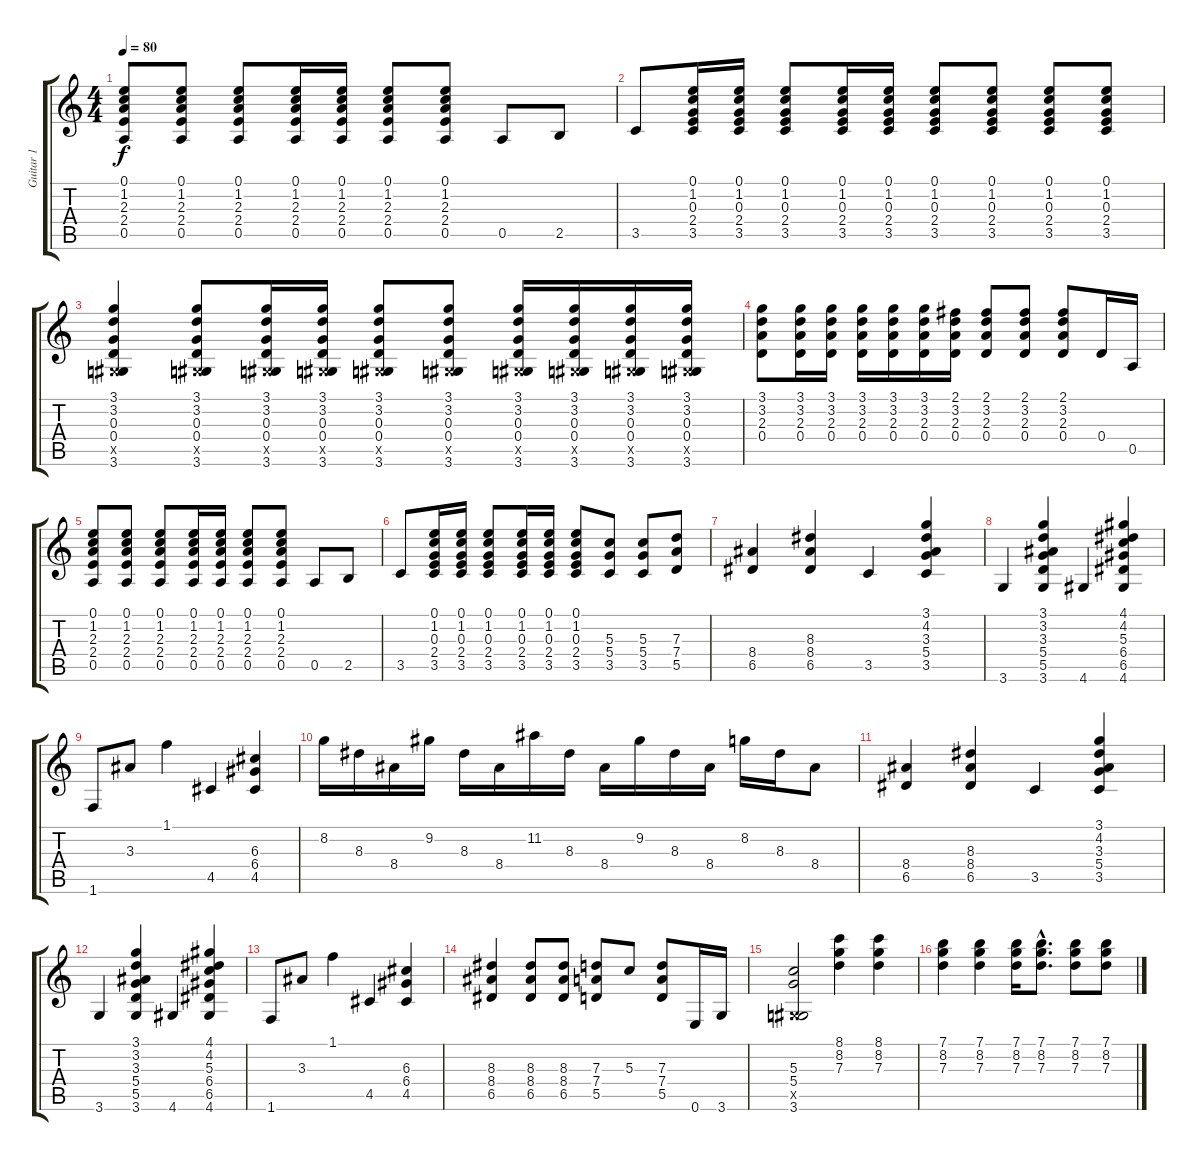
\track ("Guitar 1" "Guitar 1") {instrument distortionguitar}
\staff {score tabs}
\tuning (E4 B3 G3 D3 A2 E2) {hide}
\ts (4 4)
\tempo 80
\clef g2
\ks c
(0.1 1.2 2.3 2.4 0.5).8{dy f} (0.1 1.2 2.3 2.4 0.5).8 (0.1 1.2 2.3 2.4 0.5).8 (0.1 1.2 2.3 2.4 0.5).16 (0.1 1.2 2.3 2.4 0.5).16 (0.1 1.2 2.3 2.4 0.5).8 (0.1 1.2 2.3 2.4 0.5).8 0.5.8 2.5.8 |
3.5.8 (0.1 1.2 0.3 2.4 3.5).16 (0.1 1.2 0.3 2.4 3.5).16 (0.1 1.2 0.3 2.4 3.5).8 (0.1 1.2 0.3 2.4 3.5).16 (0.1 1.2 0.3 2.4 3.5).16 (0.1 1.2 0.3 2.4 3.5).8 (0.1 1.2 0.3 2.4 3.5).8 (0.1 1.2 0.3 2.4 3.5).8 (0.1 1.2 0.3 2.4 3.5).8 |
(3.1 3.2 0.3 0.4 -1.5{x} 3.6).4 (3.1 3.2 0.3 0.4 -1.5{x} 3.6).8 (3.1 3.2 0.3 0.4 -1.5{x} 3.6).16 (3.1 3.2 0.3 0.4 -1.5{x} 3.6).16 (3.1 3.2 0.3 0.4 -1.5{x} 3.6).8 (3.1 3.2 0.3 0.4 -1.5{x} 3.6).8 (3.1 3.2 0.3 0.4 -1.5{x} 3.6).16 (3.1 3.2 0.3 0.4 -1.5{x} 3.6).16 (3.1 3.2 0.3 0.4 -1.5{x} 3.6).16 (3.1 3.2 0.3 0.4 -1.5{x} 3.6).16 |
(3.1 3.2 2.3 0.4).8 (3.1 3.2 2.3 0.4).16 (3.1 3.2 2.3 0.4).16 (3.1 3.2 2.3 0.4).16 (3.1 3.2 2.3 0.4).16 (3.1 3.2 2.3 0.4).16 (2.1 3.2 2.3 0.4).16 (2.1 3.2 2.3 0.4).8 (2.1 3.2 2.3 0.4).8 (2.1 3.2 2.3 0.4).8 0.4.16 0.5.16 |
(0.1 1.2 2.3 2.4 0.5).8 (0.1 1.2 2.3 2.4 0.5).8 (0.1 1.2 2.3 2.4 0.5).8 (0.1 1.2 2.3 2.4 0.5).16 (0.1 1.2 2.3 2.4 0.5).16 (0.1 1.2 2.3 2.4 0.5).8 (0.1 1.2 2.3 2.4 0.5).8 0.5.8 2.5.8 |
3.5.8 (0.1 1.2 0.3 2.4 3.5).16 (0.1 1.2 0.3 2.4 3.5).16 (0.1 1.2 0.3 2.4 3.5).8 (0.1 1.2 0.3 2.4 3.5).16 (0.1 1.2 0.3 2.4 3.5).16 (0.1 1.2 0.3 2.4 3.5).8 (5.3 5.4 3.5).8 (5.3 5.4 3.5).8 (7.3 7.4 5.5).8 |
(8.4 6.5).4 (8.3 8.4 6.5).4 3.5.4 (3.1 4.2 3.3 5.4 3.5).4 |
3.6.4 (3.1 3.2 3.3 5.4 5.5 3.6).4 4.6.4 (4.1 4.2 5.3 6.4 6.5 4.6).4 |
1.6.8 3.3.8 1.1.4 4.5.4 (6.3 6.4 4.5).4 |
8.2.16 8.3.16 8.4.16 9.2.16 8.3.16 8.4.16 11.2.16 8.3.16 8.4.16 9.2.16 8.3.16 8.4.16 8.2.16 8.3.16 8.4.8 |
(8.4 6.5).4 (8.3 8.4 6.5).4 3.5.4 (3.1 4.2 3.3 5.4 3.5).4 |
3.6.4 (3.1 3.2 3.3 5.4 5.5 3.6).4 4.6.4 (4.1 4.2 5.3 6.4 6.5 4.6).4 |
1.6.8 3.3.8 1.1.4 4.5.4 (6.3 6.4 4.5).4 |
(8.3 8.4 6.5).4 (8.3 8.4 6.5).8 (8.3 8.4 6.5).8 (7.3 7.4 5.5).8 5.3.8 (7.3 7.4 5.5).8 0.6.16 3.6.16 |
(5.3 5.4 -1.5{x} 3.6).2 (8.1 8.2 7.3).4 (8.1 8.2 7.3).4 |
(7.1 8.2 7.3).4 (7.1 8.2 7.3).4 (7.1 8.2 7.3).16 (7.1{hac} 8.2{hac} 7.3{hac}).8{d} (7.1 8.2 7.3).8 (7.1 8.2 7.3).8
